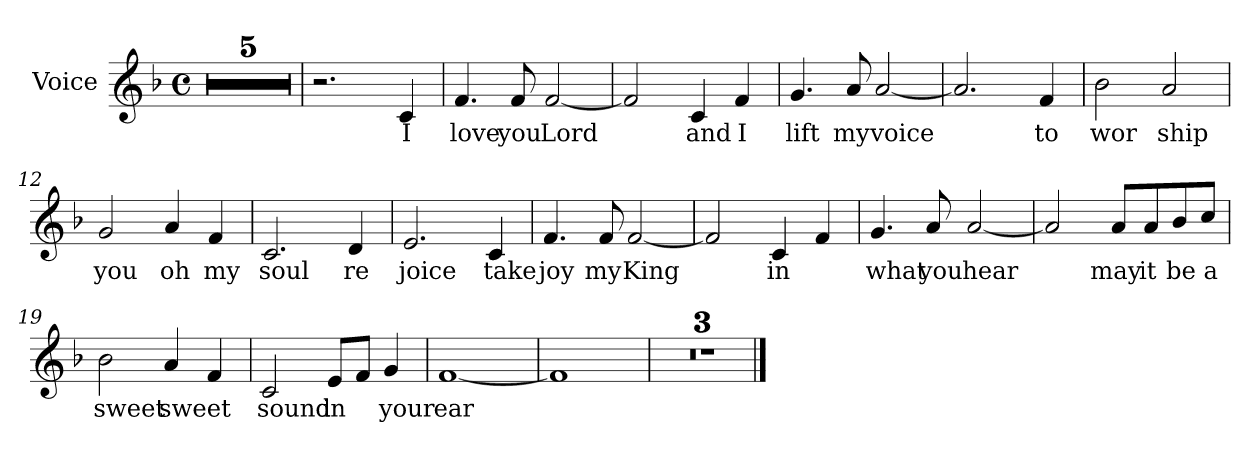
**kern	**text
*part1	*part1
*staff1	*staff1
*I"Voice	*
*I'V	*
*clefG2	*
*k[b-]	*
*F:	*
*M4/4	*
*met(c)	*
=1	=1
1r	.
=2	=2
1r	.
=3	=3
1r	.
=4	=4
1r	.
=5	=5
1r	.
=6	=6
2.r	.
!	!LO:LY:b
4c/	I
=7	=7
!	!LO:LY:b
4.f/	love
!	!LO:LY:b
8f/	you
!	!LO:LY:b
[2f/	Lord
=8	=8
2f/]	.
!	!LO:LY:b
4c/	and
!	!LO:LY:b
4f/	I
=9	=9
!	!LO:LY:b
4.g/	lift
!	!LO:LY:b
8a/	my
!	!LO:LY:b
[2a/	voice
=10	=10
2.a/]	.
!	!LO:LY:b
4f/	to
!!LO:LB:g=z
=11	=11
!	!LO:LY:b
2b-\	wor
!	!LO:LY:b
2a/	ship
=12	=12
!	!LO:LY:b
2g/	you
!	!LO:LY:b
4a/	oh
!	!LO:LY:b
4f/	my
=13	=13
!	!LO:LY:b
2.c/	soul
!	!LO:LY:b
4d/	re
=14	=14
!	!LO:LY:b
2.e/	joice
!	!LO:LY:b
4c/	take
=15	=15
!	!LO:LY:b
4.f/	joy
!	!LO:LY:b
8f/	my
!	!LO:LY:b
[2f/	King
=16	=16
2f/]	.
!	!LO:LY:b
4c/	in
4f/	.
!!LO:LB:g=z
=17	=17
!	!LO:LY:b
4.g/	what
!	!LO:LY:b
8a/	you
!	!LO:LY:b
[2a/	hear
=18	=18
2a/]	.
!	!LO:LY:b
8a/L	may
!	!LO:LY:b
8a/	it
!	!LO:LY:b
8b-/	be
!	!LO:LY:b
8cc/J	a
=19	=19
!	!LO:LY:b
2b-\	sweet
!	!LO:LY:b
4a/	sweet
4f/	.
=20	=20
!	!LO:LY:b
2c/	sound
!	!LO:LY:b
8e/L	in
8f/J	.
!	!LO:LY:b
4g/	your
=21	=21
!	!LO:LY:b
[1f	ear
=22	=22
1f]	.
=23	=23
1r	.
=24	=24
1r	.
=25	=25
1r	.
==	==
*-	*-
